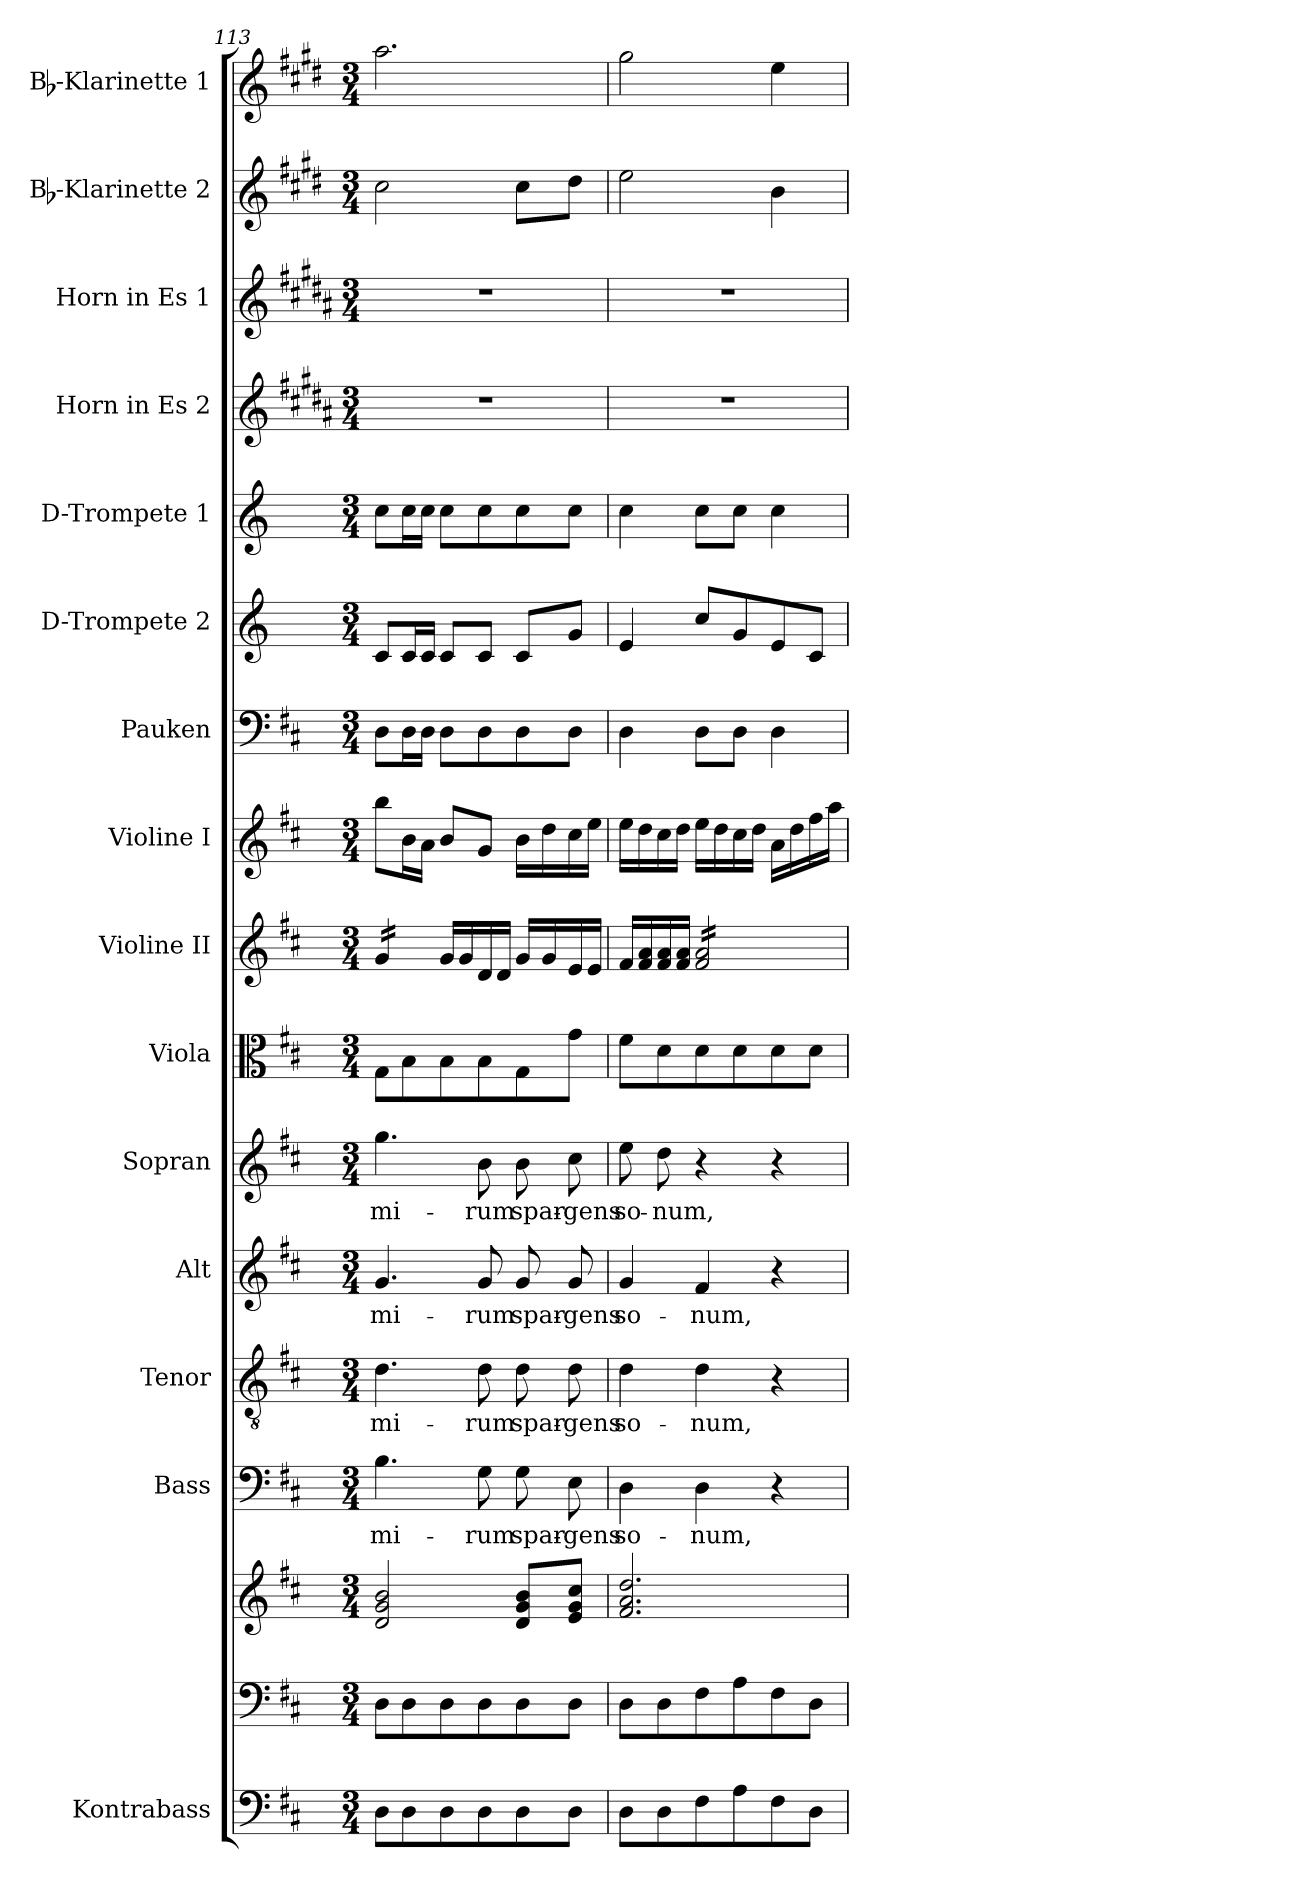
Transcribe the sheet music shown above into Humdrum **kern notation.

**kern	**kern	**kern	**kern	**text	**kern	**text	**kern	**text	**kern	**text	**kern	**kern	**kern	**kern	**kern	**kern	**kern	**kern	**kern	**kern
*part16	*part15	*part15	*part14	*part14	*part13	*part13	*part12	*part12	*part11	*part11	*part10	*part9	*part8	*part7	*part6	*part5	*part4	*part3	*part2	*part1
*staff17	*staff16	*staff15	*staff14	*staff14	*staff13	*staff13	*staff12	*staff12	*staff11	*staff11	*staff10	*staff9	*staff8	*staff7	*staff6	*staff5	*staff4	*staff3	*staff2	*staff1
*I"Kontrabass	*	*	*I"Bass	*	*I"Tenor	*	*I"Alt	*	*I"Sopran	*	*I"Viola	*I"Violine II	*I"Violine I	*I"Pauken	*I"D-Trompete 2	*I"D-Trompete 1	*I"Horn in Es 2	*I"Horn in Es 1	*I"Bb-Klarinette 2	*I"Bb-Klarinette 1
*I'Kb.	*	*	*I'B.	*	*I'T.	*	*I'A.	*	*I'S.	*	*I'Vla.	*I'Vl. II	*I'Vl. I	*I'Pk.	*I'D Trp. 2	*I'D Trp. 1	*	*	*I'Bb Kl. 2	*I'Bb Kl. 1
*clefF4	*clefF4	*clefG2	*clefF4	*	*clefGv2	*	*clefG2	*	*clefG2	*	*clefC3	*clefG2	*clefG2	*clefF4	*clefG2	*clefG2	*clefG2	*clefG2	*clefG2	*clefG2
*ITrd7c12	*	*	*	*	*	*	*	*	*	*	*	*	*	*	*ITrd-1c-2	*ITrd-1c-2	*ITrd5c9	*ITrd5c9	*ITrd1c2	*ITrd1c2
*k[f#c#]	*k[f#c#]	*k[f#c#]	*k[f#c#]	*	*k[f#c#]	*	*k[f#c#]	*	*k[f#c#]	*	*k[f#c#]	*k[f#c#]	*k[f#c#]	*k[f#c#]	*k[f#c#]	*k[f#c#]	*k[f#c#]	*k[f#c#]	*k[f#c#]	*k[f#c#]
*D:	*D:	*D:	*D:	*	*D:	*	*D:	*	*D:	*	*D:	*D:	*D:	*D:	*D:	*D:	*D:	*D:	*D:	*D:
*M3/4	*M3/4	*M3/4	*M3/4	*	*M3/4	*	*M3/4	*	*M3/4	*	*M3/4	*M3/4	*M3/4	*M3/4	*M3/4	*M3/4	*M3/4	*M3/4	*M3/4	*M3/4
=113	=113	=113	=113	=113	=113	=113	=113	=113	=113	=113	=113	=113	=113	=113	=113	=113	=113	=113	=113	=113
!	!	!	!	!LO:LY:b	!	!LO:LY:b	!	!LO:LY:b	!	!LO:LY:b	!	!	!	!	!	!	!	!	!	!
*	*	*	*	*	*	*	*	*	*	*	*	*tremolo	*	*	*	*	*	*	*	*
8DD\L	8D\L	2d/ 2g/ 2b/	4.B\	mi-	4.d\	mi-	4.g/	mi-	4.gg\	mi-	8G\L	16g/LL	8bb\L	8D\L	8d/L	8dd\L	2.r	2.r	2b\	2.gg\
.	.	.	.	.	.	.	.	.	.	.	.	16g/	.	.	.	.	.	.	.	.
8DD\	8D\	.	.	.	.	.	.	.	.	.	8B\	16g/	16b\L	16D\L	16d/L	16dd\L	.	.	.	.
.	.	.	.	.	.	.	.	.	.	.	.	16g/JJ	16a\JJ	16D\JJ	16d/JJ	16dd\JJ	.	.	.	.
*	*	*	*	*	*	*	*	*	*	*	*	*Xtremolo	*	*	*	*	*	*	*	*
8DD\	8D\	.	.	.	.	.	.	.	.	.	8B\	16g/LL	8b/L	8D\L	8d/L	8dd\L	.	.	.	.
.	.	.	.	.	.	.	.	.	.	.	.	16g/	.	.	.	.	.	.	.	.
!	!	!	!	!LO:LY:b	!	!LO:LY:b	!	!LO:LY:b	!	!LO:LY:b	!	!	!	!	!	!	!	!	!	!
8DD\	8D\	.	8G\	-rum	8d\	-rum	8g/	-rum	8b\	-rum	8B\	16d/	8g/J	8D\	8d/J	8dd\	.	.	.	.
.	.	.	.	.	.	.	.	.	.	.	.	16d/JJ	.	.	.	.	.	.	.	.
!	!	!	!	!LO:LY:b	!	!LO:LY:b	!	!LO:LY:b	!	!LO:LY:b	!	!	!	!	!	!	!	!	!	!
8DD\	8D\	8d/ 8g/ 8b/L	8G\	spar-	8d\	spar-	8g/	spar-	8b\	spar-	8G\	16g/LL	16b\LL	8D\	8d/L	8dd\	.	.	8b\L	.
.	.	.	.	.	.	.	.	.	.	.	.	16g/	16dd\	.	.	.	.	.	.	.
!	!	!	!	!LO:LY:b	!	!LO:LY:b	!	!LO:LY:b	!	!LO:LY:b	!	!	!	!	!	!	!	!	!	!
8DD\J	8D\J	8e/ 8g/ 8cc#/J	8E\	-gens	8d\	-gens	8g/	-gens	8cc#\	-gens	8g\J	16e/	16cc#\	8D\J	8a/J	8dd\J	.	.	8cc#\J	.
.	.	.	.	.	.	.	.	.	.	.	.	16e/JJ	16ee\JJ	.	.	.	.	.	.	.
=114	=114	=114	=114	=114	=114	=114	=114	=114	=114	=114	=114	=114	=114	=114	=114	=114	=114	=114	=114	=114
!	!	!	!	!LO:LY:b	!	!LO:LY:b	!	!LO:LY:b	!	!LO:LY:b	!	!	!	!	!	!	!	!	!	!
8DD\L	8D\L	2.f#/ 2.a/ 2.dd/	4D\	so-	4d\	so-	4g/	so-	8ee\	so-	8f#\L	16f#/LL	16ee\LL	4D\	4f#/	4dd\	2.r	2.r	2dd\	2ff#\
.	.	.	.	.	.	.	.	.	.	.	.	16f#/ 16a/	16dd\	.	.	.	.	.	.	.
!	!	!	!	!	!	!	!	!	!	!LO:LY:b	!	!	!	!	!	!	!	!	!	!
8DD\	8D\	.	.	.	.	.	.	.	8dd\	-num,	8d\	16f#/ 16a/	16cc#\	.	.	.	.	.	.	.
.	.	.	.	.	.	.	.	.	.	.	.	16f#/ 16a/JJ	16dd\JJ	.	.	.	.	.	.	.
!	!	!	!	!LO:LY:b	!	!LO:LY:b	!	!LO:LY:b	!	!	!	!	!	!	!	!	!	!	!	!
*	*	*	*	*	*	*	*	*	*	*	*	*tremolo	*	*	*	*	*	*	*	*
8FF#\	8F#\	.	4D\	-num,	4d\	-num,	4f#/	-num,	4r	.	8d\	16f#/ 16a/LL	16ee\LL	8D\L	8dd/L	8dd\L	.	.	.	.
.	.	.	.	.	.	.	.	.	.	.	.	16f#/ 16a/	16dd\	.	.	.	.	.	.	.
8AA\	8A\	.	.	.	.	.	.	.	.	.	8d\	16f#/ 16a/	16cc#\	8D\J	8a/	8dd\J	.	.	.	.
.	.	.	.	.	.	.	.	.	.	.	.	16f#/ 16a/	16dd\JJ	.	.	.	.	.	.	.
8FF#\	8F#\	.	4r	.	4r	.	4r	.	4r	.	8d\	16f#/ 16a/	16a\LL	4D\	8f#/	4dd\	.	.	4a\	4dd\
.	.	.	.	.	.	.	.	.	.	.	.	16f#/ 16a/	16dd\	.	.	.	.	.	.	.
8DD\J	8D\J	.	.	.	.	.	.	.	.	.	8d\J	16f#/ 16a/	16ff#\	.	8d/J	.	.	.	.	.
.	.	.	.	.	.	.	.	.	.	.	.	16f#/ 16a/JJ	16aa\JJ	.	.	.	.	.	.	.
*	*	*	*	*	*	*	*	*	*	*	*	*Xtremolo	*	*	*	*	*	*	*	*
=	=	=	=	=	=	=	=	=	=	=	=	=	=	=	=	=	=	=	=	=
*-	*-	*-	*-	*-	*-	*-	*-	*-	*-	*-	*-	*-	*-	*-	*-	*-	*-	*-	*-	*-
